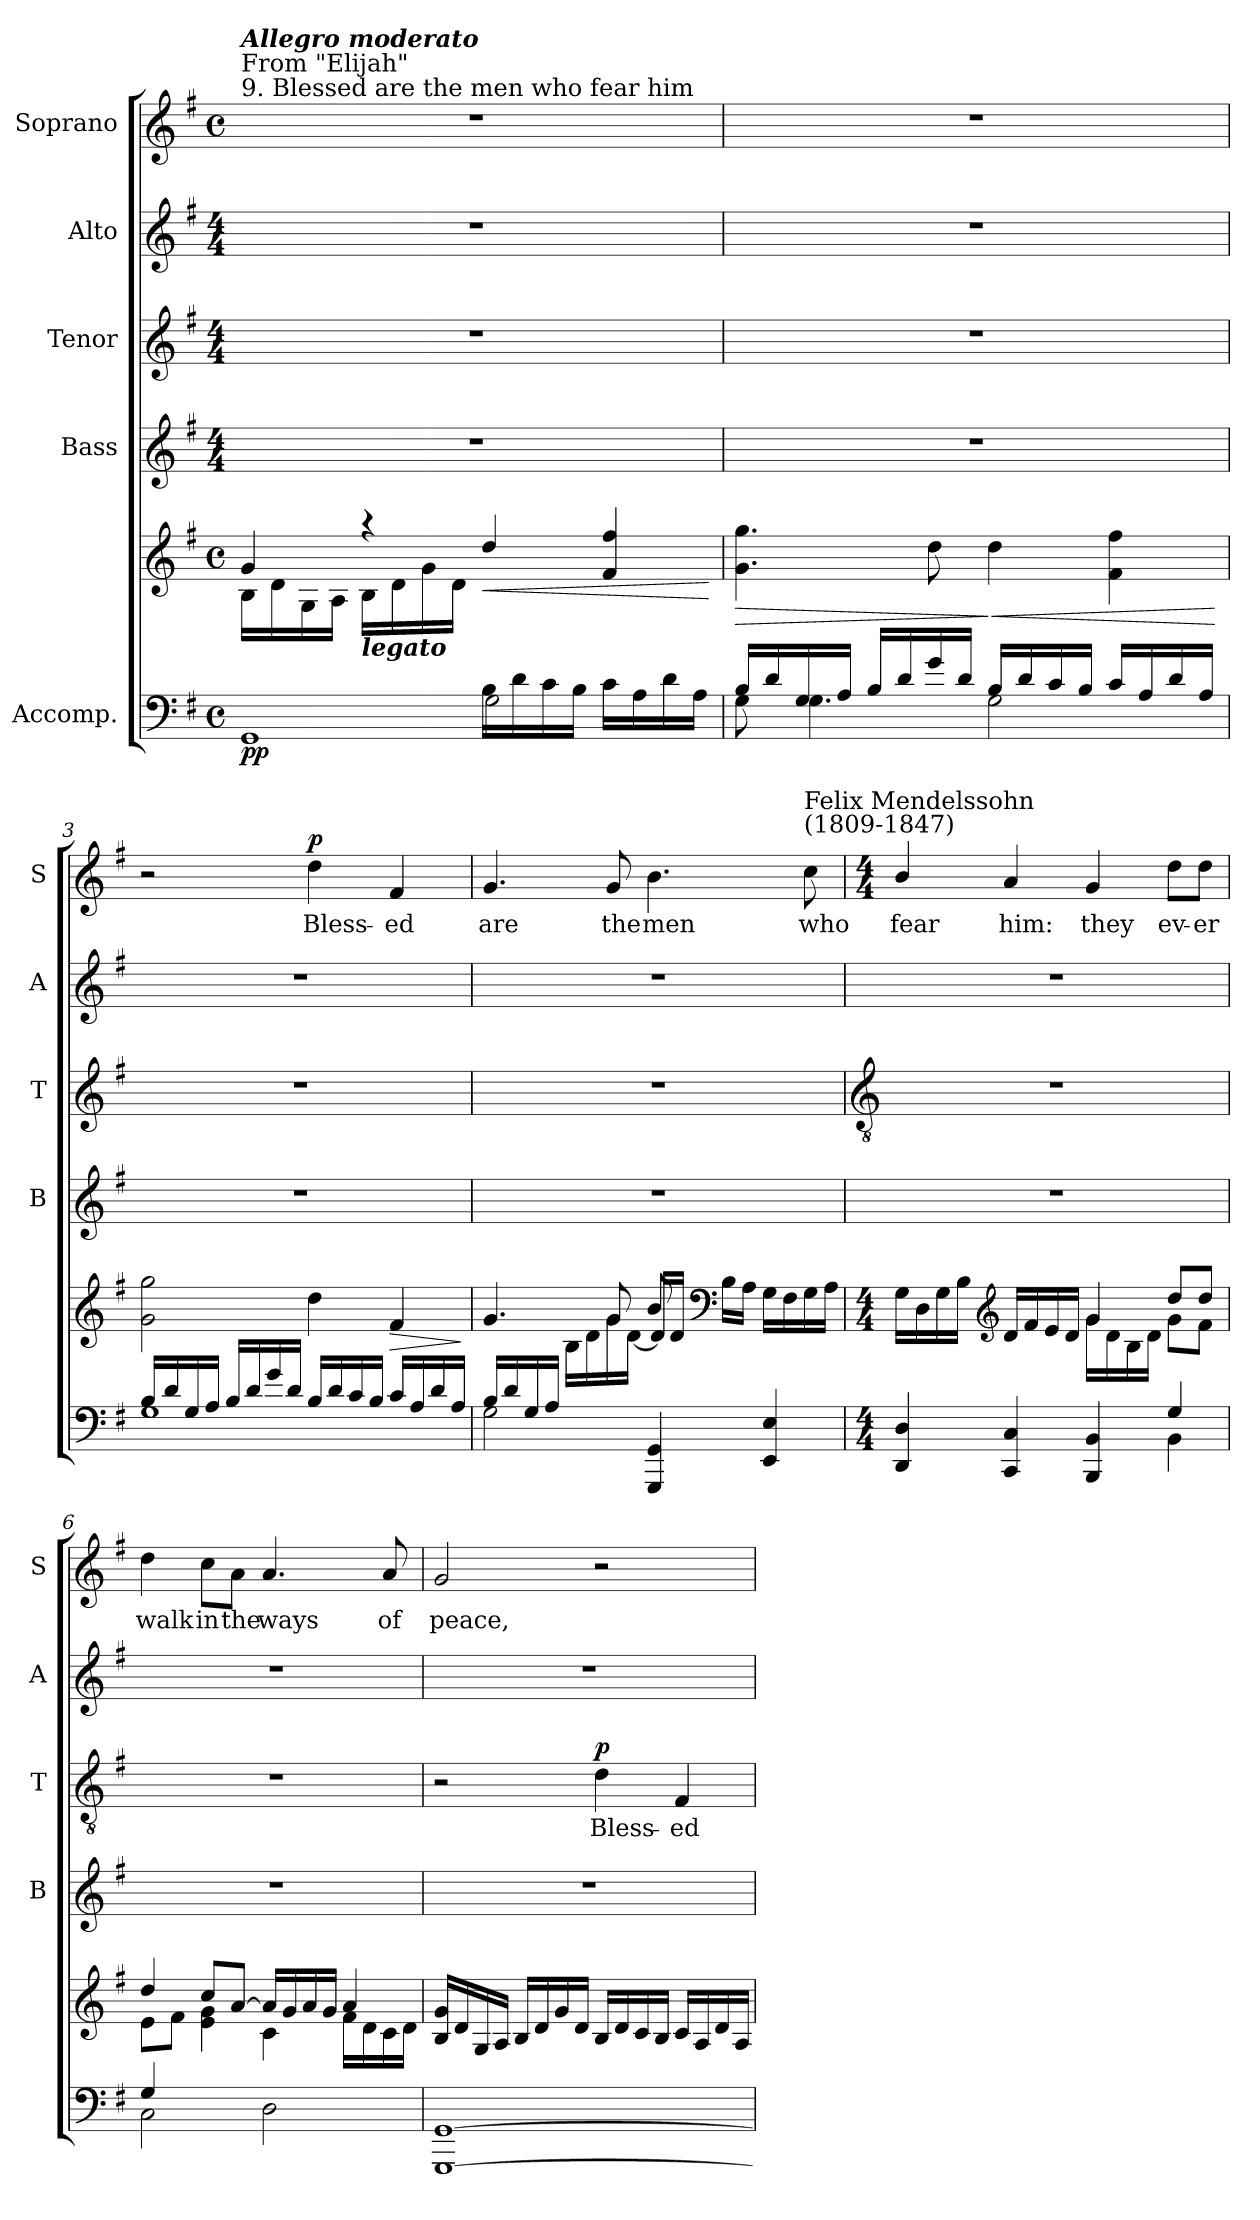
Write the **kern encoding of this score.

**kern	**kern	**dynam	**kern	**kern	**text	**dynam	**kern	**kern	**text	**dynam
*part5	*part5	*part5	*part4	*part3	*part3	*part3	*part2	*part1	*part1	*part1
*staff6	*staff5	*staff5/6	*staff4	*staff3	*staff3	*staff3	*staff2	*staff1	*staff1	*staff1
*I"Accomp.	*	*	*I"Bass	*I"Tenor	*	*	*I"Alto	*I"Soprano	*	*
*	*	*	*I'B	*I'T	*	*	*I'A	*I'S	*	*
*clefF4	*clefG2	*	*clefG2	*clefG2	*	*	*clefG2	*clefG2	*	*
*k[f#]	*k[f#]	*	*k[f#]	*k[f#]	*	*	*k[f#]	*k[f#]	*	*
*G:	*G:	*	*G:	*G:	*	*	*G:	*G:	*	*
*M4/4	*M4/4	*	*M4/4	*M4/4	*	*	*M4/4	*M4/4	*	*
*met(c)	*met(c)	*	*	*	*	*	*	*met(c)	*	*
=1	=1	=1	=1	=1	=1	=1	=1	=1	=1	=1
*^	*^	*	*	*	*	*	*	*	*	*
*	*^	*	*	*	*	*	*	*	*	*	*	*
!	!	!	!	!	!	!	!	!	!	!	!LO:TX:a:t=9. Blessed are the men who fear him	!	!
!	!	!	!	!	!	!	!	!	!	!	!LO:TX:a:t=From "Elijah"	!	!
!	!	!	!	!	!	!	!	!	!	!	!LO:TX:a:Bi:t=Allegro moderato	!	!
!	!	!	!	!	!LO:DY:b=2	!	!	!	!	!	!	!	!
!	!	!	!	!	!LO:DY:n=1:b	!	!	!	!	!	!	!	!
2ryy	2ryy	1GG	4g/	16B\LL	p p	1r	1r	.	.	1r	1r	.	.
.	.	.	.	16d\	.	.	.	.	.	.	.	.	.
.	.	.	.	16G\	.	.	.	.	.	.	.	.	.
.	.	.	.	16A\JJ	.	.	.	.	.	.	.	.	.
!	!	!	!LO:TX:b:Bi:t=legato	!	!	!	!	!	!	!	!	!	!
.	.	.	4raa	16B\LL	.	.	.	.	.	.	.	.	.
.	.	.	.	16d\	.	.	.	.	.	.	.	.	.
.	.	.	.	16g\	.	.	.	.	.	.	.	.	.
.	.	.	.	16d\JJ	.	.	.	.	.	.	.	.	.
!	!	!	!	!	!LO:HP:b	!	!	!	!	!	!	!	!
16B\LL	2G\	.	4dd/	2ryy	<	.	.	.	.	.	.	.	.
16d\	.	.	.	.	.	.	.	.	.	.	.	.	.
16c\	.	.	.	.	.	.	.	.	.	.	.	.	.
16B\JJ	.	.	.	.	.	.	.	.	.	.	.	.	.
16c\LL	.	.	4f#/ 4ff#/	.	.	.	.	.	.	.	.	.	.
16A\	.	.	.	.	.	.	.	.	.	.	.	.	.
16d\	.	.	.	.	.	.	.	.	.	.	.	.	.
16A\JJ	.	.	.	.	.	.	.	.	.	.	.	.	.
*v	*v	*v	*	*	*	*	*	*	*	*	*	*	*
*	*v	*v	*	*	*	*	*	*	*	*	*
.	.	[	.	.	.	.	.	.	.	.
=2	=2	=2	=2	=2	=2	=2	=2	=2	=2	=2
*^	*	*	*	*	*	*	*	*	*	*
*	*^	*	*	*	*	*	*	*	*	*	*
!	!	!	!	!LO:HP:b	!	!	!	!	!	!	!	!
16B/LL	8G\	1ryy	4.g\ 4.gg\	>	1r	1r	.	.	1r	1r	.	.
16d/	.	.	.	.	.	.	.	.	.	.	.	.
16G/	4.G\	.	.	.	.	.	.	.	.	.	.	.
16A/JJ	.	.	.	.	.	.	.	.	.	.	.	.
16B/LL	.	.	.	.	.	.	.	.	.	.	.	.
16d/	.	.	.	.	.	.	.	.	.	.	.	.
16g/	.	.	8dd\	.	.	.	.	.	.	.	.	.
16d/JJ	.	.	.	.	.	.	.	.	.	.	.	.
!	!	!	!	!LO:HP:n=1:b	!	!	!	!	!	!	!	!
16B/LL	2G\	.	4dd\	] <	.	.	.	.	.	.	.	.
16d/	.	.	.	.	.	.	.	.	.	.	.	.
16c/	.	.	.	.	.	.	.	.	.	.	.	.
16B/JJ	.	.	.	.	.	.	.	.	.	.	.	.
16c/LL	.	.	4f#\ 4ff#\	.	.	.	.	.	.	.	.	.
16A/	.	.	.	.	.	.	.	.	.	.	.	.
16d/	.	.	.	.	.	.	.	.	.	.	.	.
16A/JJ	.	.	.	.	.	.	.	.	.	.	.	.
*v	*v	*v	*	*	*	*	*	*	*	*	*	*
.	.	[	.	.	.	.	.	.	.	.
=3	=3	=3	=3	=3	=3	=3	=3	=3	=3	=3
*^	*^	*	*	*	*	*	*	*	*	*
16B/LL	1G	2ryy	2g\ 2gg\	.	1r	1r	.	.	1r	2r	.	.
16d/	.	.	.	.	.	.	.	.	.	.	.	.
16G/	.	.	.	.	.	.	.	.	.	.	.	.
16A/JJ	.	.	.	.	.	.	.	.	.	.	.	.
16B/LL	.	.	.	.	.	.	.	.	.	.	.	.
16d/	.	.	.	.	.	.	.	.	.	.	.	.
16g/	.	.	.	.	.	.	.	.	.	.	.	.
16d/JJ	.	.	.	.	.	.	.	.	.	.	.	.
!	!	!	!	!	!	!	!	!	!	!	!LO:LY:b	!LO:DY:b
16B/LL	.	4ryy	4dd\	.	.	.	.	.	.	4dd\	Bless-	p
16d/	.	.	.	.	.	.	.	.	.	.	.	.
16c/	.	.	.	.	.	.	.	.	.	.	.	.
16B/JJ	.	.	.	.	.	.	.	.	.	.	.	.
!	!	!	!	!LO:HP:b	!	!	!	!	!	!	!LO:LY:b	!
16c/LL	.	4f#/	4ryy	>	.	.	.	.	.	4f#/	-ed	.
16A/	.	.	.	.	.	.	.	.	.	.	.	.
16d/	.	.	.	.	.	.	.	.	.	.	.	.
16A/JJ	.	.	.	.	.	.	.	.	.	.	.	.
*v	*v	*	*	*	*	*	*	*	*	*	*	*
*	*v	*v	*	*	*	*	*	*	*	*	*
.	.	]	.	.	.	.	.	.	.	.
=4	=4	=4	=4	=4	=4	=4	=4	=4	=4	=4
*^	*^	*	*	*	*	*	*	*	*	*
!	!	!	!	!	!	!	!	!	!	!	!LO:LY:b	!
16B/LL	2G\	4.g/	4ryy	.	1r	1r	.	.	1r	4.g/	are	.
16d/	.	.	.	.	.	.	.	.	.	.	.	.
16G/	.	.	.	.	.	.	.	.	.	.	.	.
16A/JJ	.	.	.	.	.	.	.	.	.	.	.	.
4ryy	.	.	16B\LL	.	.	.	.	.	.	.	.	.
.	.	.	16d\	.	.	.	.	.	.	.	.	.
!	!	!	!	!	!	!	!	!	!	!	!LO:LY:b	!
.	.	8g/	16g\	.	.	.	.	.	.	8g/	the	.
.	.	.	[<16d\JJ	.	.	.	.	.	.	.	.	.
!	!	!	!	!	!	!	!	!	!	!	!LO:LY:b	!
4GGG/ 4GG/	2ryy	8b/	16d/LL]	.	.	.	.	.	.	4.b\	men	.
.	.	.	16d/JJ	.	.	.	.	.	.	.	.	.
*	*	*clefF4	*	*	*	*	*	*	*	*	*	*
.	.	8ryy	16B\LL	.	.	.	.	.	.	.	.	.
.	.	.	16A\JJ	.	.	.	.	.	.	.	.	.
4EE/ 4E/	.	4ryy	16G\LL	.	.	.	.	.	.	.	.	.
.	.	.	16F#\	.	.	.	.	.	.	.	.	.
!	!	!	!	!	!	!	!	!	!	!LO:TX:a:t=Felix Mendelssohn\n(1809-1847)	!	!
!	!	!	!	!	!	!	!	!	!	!	!LO:LY:b	!
.	.	.	16G\	.	.	.	.	.	.	8cc\	who	.
.	.	.	16A\JJ	.	.	.	.	.	.	.	.	.
!!LO:LB:g=z
=5	=5	=5	=5	=5	=5	=5	=5	=5	=5	=5	=5	=5
*	*	*	*	*	*	*clefGv2	*	*	*	*	*	*
*M4/4	*	*M4/4	*	*	*	*	*	*	*	*M4/4	*	*
!	!	!	!	!	!	!	!	!	!	!	!LO:LY:b	!
4DD/ 4D/	2ryy	4ryy	16G\LL	.	1r	1r	.	.	1r	4b/	fear	.
.	.	.	16D\	.	.	.	.	.	.	.	.	.
.	.	.	16G\	.	.	.	.	.	.	.	.	.
.	.	.	16B\JJ	.	.	.	.	.	.	.	.	.
*	*	*clefG2	*	*	*	*	*	*	*	*	*	*
!	!	!	!	!	!	!	!	!	!	!	!LO:LY:b	!
4CC/ 4C/	.	16d/LL	4ryy	.	.	.	.	.	.	4a/	him:	.
.	.	16f#/	.	.	.	.	.	.	.	.	.	.
.	.	16e/	.	.	.	.	.	.	.	.	.	.
.	.	16d/JJ	.	.	.	.	.	.	.	.	.	.
!	!	!	!	!	!	!	!	!	!	!	!LO:LY:b	!
4BBB/ 4BB/	4ryy	4g/	16g\LL	.	.	.	.	.	.	4g/	they	.
.	.	.	16d\	.	.	.	.	.	.	.	.	.
.	.	.	16B\	.	.	.	.	.	.	.	.	.
.	.	.	16d\JJ	.	.	.	.	.	.	.	.	.
!	!	!	!	!	!	!	!	!	!	!	!LO:LY:b	!
4G/	4BB\	8dd/L	8g\L	.	.	.	.	.	.	8dd\L	ev-	.
!	!	!	!	!	!	!	!	!	!	!	!LO:LY:b	!
.	.	8dd/J	8f#\J	.	.	.	.	.	.	8dd\J	-er	.
=6	=6	=6	=6	=6	=6	=6	=6	=6	=6	=6	=6	=6
!	!	!	!	!	!	!	!	!	!	!	!LO:LY:b	!
4G/	2C\	4dd/	8e\L	.	1r	1r	.	.	1r	4dd\	walk	.
.	.	.	8f#\J	.	.	.	.	.	.	.	.	.
!	!	!	!	!	!	!	!	!	!	!	!LO:LY:b	!
4ryy	.	8cc/L	4e\ 4g\	.	.	.	.	.	.	8cc\L	in	.
!	!	!	!	!	!	!	!	!	!	!	!LO:LY:b	!
.	.	[>8a/J	.	.	.	.	.	.	.	8a\J	the	.
!	!	!	!	!	!	!	!	!	!	!	!LO:LY:b	!
2ryy	2D\	16a/LL]	4c\	.	.	.	.	.	.	4.a/	ways	.
.	.	16g/	.	.	.	.	.	.	.	.	.	.
.	.	16a/	.	.	.	.	.	.	.	.	.	.
.	.	16g/JJ	.	.	.	.	.	.	.	.	.	.
.	.	4a/	16f#\LL	.	.	.	.	.	.	.	.	.
.	.	.	16d\	.	.	.	.	.	.	.	.	.
!	!	!	!	!	!	!	!	!	!	!	!LO:LY:b	!
.	.	.	16c\	.	.	.	.	.	.	8a/	of	.
.	.	.	16d\JJ	.	.	.	.	.	.	.	.	.
=7	=7	=7	=7	=7	=7	=7	=7	=7	=7	=7	=7	=7
!	!	!	!	!	!	!	!	!	!	!	!LO:LY:b	!
[1GGG [1GG	1ryy	16B/ 16g/LL	1ryy	.	1r	2r	.	.	1r	2g/	peace,	.
.	.	16d/	.	.	.	.	.	.	.	.	.	.
.	.	16G/	.	.	.	.	.	.	.	.	.	.
.	.	16A/JJ	.	.	.	.	.	.	.	.	.	.
.	.	16B/LL	.	.	.	.	.	.	.	.	.	.
.	.	16d/	.	.	.	.	.	.	.	.	.	.
.	.	16g/	.	.	.	.	.	.	.	.	.	.
.	.	16d/JJ	.	.	.	.	.	.	.	.	.	.
!	!	!	!	!	!	!	!LO:LY:b	!LO:DY:b	!	!	!	!
.	.	16B/LL	.	.	.	4d\	Bless-	p	.	2r	.	.
.	.	16d/	.	.	.	.	.	.	.	.	.	.
.	.	16c/	.	.	.	.	.	.	.	.	.	.
.	.	16B/JJ	.	.	.	.	.	.	.	.	.	.
!	!	!	!	!	!	!	!LO:LY:b	!	!	!	!	!
.	.	16c/LL	.	.	.	4F#/	-ed	.	.	.	.	.
.	.	16A/	.	.	.	.	.	.	.	.	.	.
.	.	16d/	.	.	.	.	.	.	.	.	.	.
.	.	16A/JJ	.	.	.	.	.	.	.	.	.	.
*v	*v	*	*	*	*	*	*	*	*	*	*	*
*	*v	*v	*	*	*	*	*	*	*	*	*
=	=	=	=	=	=	=	=	=	=	=
*-	*-	*-	*-	*-	*-	*-	*-	*-	*-	*-
